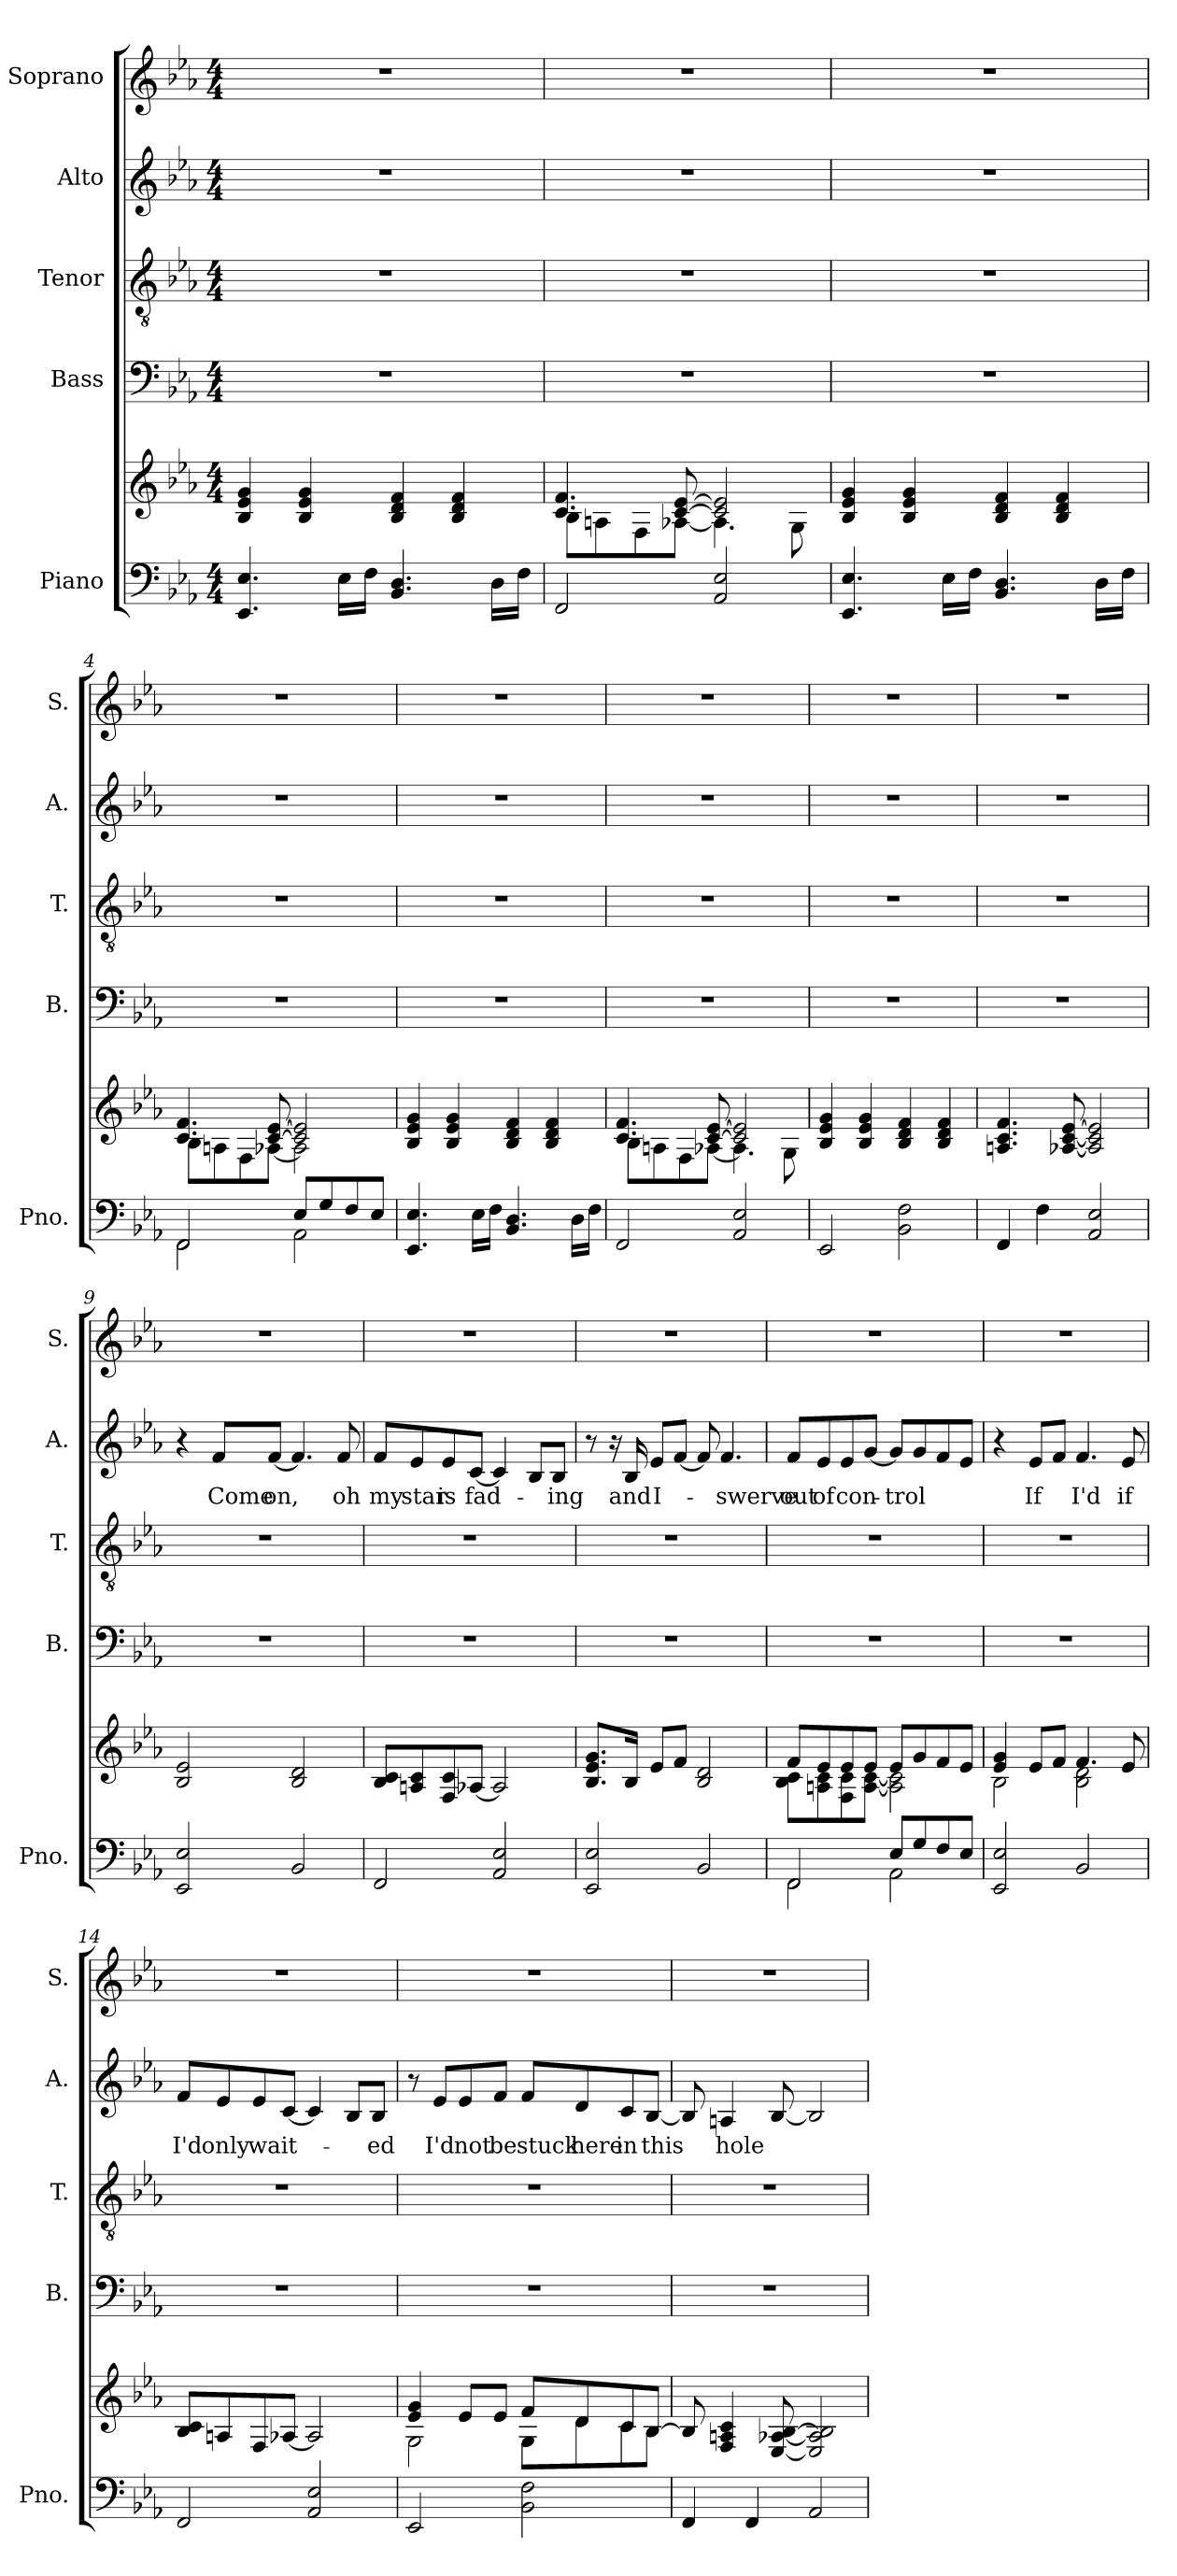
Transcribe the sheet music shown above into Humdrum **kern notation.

**kern	**kern	**kern	**kern	**kern	**text	**kern
*part5	*part5	*part4	*part3	*part2	*part2	*part1
*staff6	*staff5	*staff4	*staff3	*staff2	*staff2	*staff1
*I"Piano	*	*I"Bass	*I"Tenor	*I"Alto	*	*I"Soprano
*I'Pno.	*	*I'B.	*I'T.	*I'A.	*	*I'S.
*clefF4	*clefG2	*clefF4	*clefGv2	*clefG2	*	*clefG2
*k[b-e-a-]	*k[b-e-a-]	*k[b-e-a-]	*k[b-e-a-]	*k[b-e-a-]	*	*k[b-e-a-]
*M4/4	*M4/4	*M4/4	*M4/4	*M4/4	*	*M4/4
*MM72	*MM72	*MM72	*MM72	*MM72	*	*MM72
=1	=1	=1	=1	=1	=1	=1
4.EE-/ 4.E-/	4B-/ 4e-/ 4g/	1r	1r	1r	.	1r
.	4B-/ 4e-/ 4g/	.	.	.	.	.
16E-\LL	.	.	.	.	.	.
16F\JJ	.	.	.	.	.	.
4.BB-/ 4.D/	4B-/ 4d/ 4f/	.	.	.	.	.
.	4B-/ 4d/ 4f/	.	.	.	.	.
16D\LL	.	.	.	.	.	.
16F\JJ	.	.	.	.	.	.
=2	=2	=2	=2	=2	=2	=2
*	*^	*	*	*	*	*
2FF/	4.c/ 4.f/	8B-\L	1r	1r	1r	.	1r
.	.	8An\	.	.	.	.	.
.	.	8F\	.	.	.	.	.
.	[8c/ [8e-/	[8A-X\J	.	.	.	.	.
2AA-/ 2E-/	2c/] 2e-/]	4.A-\]	.	.	.	.	.
.	.	8G\	.	.	.	.	.
*	*v	*v	*	*	*	*	*
=3	=3	=3	=3	=3	=3	=3
4.EE-/ 4.E-/	4B-/ 4e-/ 4g/	1r	1r	1r	.	1r
.	4B-/ 4e-/ 4g/	.	.	.	.	.
16E-\LL	.	.	.	.	.	.
16F\JJ	.	.	.	.	.	.
4.BB-/ 4.D/	4B-/ 4d/ 4f/	.	.	.	.	.
.	4B-/ 4d/ 4f/	.	.	.	.	.
16D\LL	.	.	.	.	.	.
16F\JJ	.	.	.	.	.	.
=4	=4	=4	=4	=4	=4	=4
*^	*^	*	*	*	*	*
2FF/	2FF\	4.c/ 4.f/	8B-\L	1r	1r	1r	.	1r
.	.	.	8An\	.	.	.	.	.
.	.	.	8F\	.	.	.	.	.
.	.	[8c/ [8e-/	[8A-X\J	.	.	.	.	.
8E-/L	2AA-\	2c/] 2e-/]	2A-\]	.	.	.	.	.
8G/	.	.	.	.	.	.	.	.
8F/	.	.	.	.	.	.	.	.
8E-/J	.	.	.	.	.	.	.	.
*v	*v	*	*	*	*	*	*	*
*	*v	*v	*	*	*	*	*
!!LO:PB:g=z
=5	=5	=5	=5	=5	=5	=5
4.EE-/ 4.E-/	4B-/ 4e-/ 4g/	1r	1r	1r	.	1r
.	4B-/ 4e-/ 4g/	.	.	.	.	.
16E-\LL	.	.	.	.	.	.
16F\JJ	.	.	.	.	.	.
4.BB-/ 4.D/	4B-/ 4d/ 4f/	.	.	.	.	.
.	4B-/ 4d/ 4f/	.	.	.	.	.
16D\LL	.	.	.	.	.	.
16F\JJ	.	.	.	.	.	.
=6	=6	=6	=6	=6	=6	=6
*	*^	*	*	*	*	*
2FF/	4.c/ 4.f/	8B-\L	1r	1r	1r	.	1r
.	.	8An\	.	.	.	.	.
.	.	8F\	.	.	.	.	.
.	[8c/ [8e-/	[8A-X\J	.	.	.	.	.
2AA-/ 2E-/	2c/] 2e-/]	4.A-\]	.	.	.	.	.
.	.	8G\	.	.	.	.	.
*	*v	*v	*	*	*	*	*
=7	=7	=7	=7	=7	=7	=7
2EE-/	4B-/ 4e-/ 4g/	1r	1r	1r	.	1r
.	4B-/ 4e-/ 4g/	.	.	.	.	.
2BB-\ 2F\	4B-/ 4d/ 4f/	.	.	.	.	.
.	4B-/ 4d/ 4f/	.	.	.	.	.
=8	=8	=8	=8	=8	=8	=8
4FF/	4.An/ 4.c/ 4.f/	1r	1r	1r	.	1r
4F\	.	.	.	.	.	.
.	[8A-X/ [8c/ [8e-/	.	.	.	.	.
2AA-/ 2E-/	2A-/] 2c/] 2e-/]	.	.	.	.	.
=9	=9	=9	=9	=9	=9	=9
2EE-/ 2E-/	2B-/ 2e-/	1r	1r	4r	.	1r
!	!	!	!	!	!LO:LY:b	!
.	.	.	.	8f/L	Come	.
!	!	!	!	!	!LO:LY:b	!
.	.	.	.	[8f/J	on,	.
2BB-/	2B-/ 2d/	.	.	4.f/]	.	.
!	!	!	!	!	!LO:LY:b	!
.	.	.	.	8f/	oh	.
!!LO:LB:g=z
=10	=10	=10	=10	=10	=10	=10
!	!	!	!	!	!LO:LY:b	!
2FF/	8B-/ 8c/L	1r	1r	8f/L	my	1r
!	!	!	!	!	!LO:LY:b	!
.	8An/ 8c/	.	.	8e-/	star	.
!	!	!	!	!	!LO:LY:b	!
.	8F/ 8c/	.	.	8e-/	is	.
!	!	!	!	!	!LO:LY:b	!
.	[8A-X/J	.	.	[8c/J	fad-	.
2AA-/ 2E-/	2A-/]	.	.	4c/]	.	.
.	.	.	.	8B-/L	.	.
!	!	!	!	!	!LO:LY:b	!
.	.	.	.	8B-/J	-ing	.
=11	=11	=11	=11	=11	=11	=11
2EE-/ 2E-/	8.B-/ 8.e-/ 8.g/L	1r	1r	8r	.	1r
.	.	.	.	16r	.	.
!	!	!	!	!	!LO:LY:b	!
.	16B-/Jk	.	.	16B-/	and	.
!	!	!	!	!	!LO:LY:b	!
.	8e-/L	.	.	8e-/L	I-	.
.	8f/J	.	.	[8f/J	.	.
2BB-/	2B-/ 2d/	.	.	8f/]	.	.
!	!	!	!	!	!LO:LY:b	!
.	.	.	.	4.f/	-swerve	.
=12	=12	=12	=12	=12	=12	=12
*^	*^	*	*	*	*	*
!	!	!	!	!	!	!	!LO:LY:b	!
2FF/	2FF\	8f/L	8B-\ 8c\L	1r	1r	8f/L	out	1r
!	!	!	!	!	!	!	!LO:LY:b	!
.	.	8e-/	8An\ 8c\	.	.	8e-/	of	.
!	!	!	!	!	!	!	!LO:LY:b	!
.	.	8e-/	8F\ 8c\	.	.	8e-/	con-	.
.	.	8e-/J	[8A\ [8c\J	.	.	[8g/J	.	.
!	!	!	!	!	!	!	!LO:LY:b	!
8E-/L	2AA-\	8e-/L	2A\] 2c\]	.	.	8g/L]	-trol	.
8G/	.	8g/	.	.	.	8g/	.	.
8F/	.	8f/	.	.	.	8f/	.	.
8E-/J	.	8e-/J	.	.	.	8e-/J	.	.
*v	*v	*	*	*	*	*	*	*
!!LO:PB:g=z
=13	=13	=13	=13	=13	=13	=13	=13
2EE-/ 2E-/	4e-/ 4g/	2B-\	1r	1r	4r	.	1r
!	!	!	!	!	!	!LO:LY:b	!
.	8e-/L	.	.	.	8e-/L	If	.
.	8f/J	.	.	.	8f/J	.	.
!	!	!	!	!	!	!LO:LY:b	!
2BB-/	4.f/	2B-\ 2d\	.	.	4.f/	I'd	.
!	!	!	!	!	!	!LO:LY:b	!
.	8e-/	.	.	.	8e-/	if	.
*	*v	*v	*	*	*	*	*
=14	=14	=14	=14	=14	=14	=14
!	!	!	!	!	!LO:LY:b	!
2FF/	8B-/ 8c/L	1r	1r	8f/L	I'd	1r
!	!	!	!	!	!LO:LY:b	!
.	8An/	.	.	8e-/	only	.
!	!	!	!	!	!LO:LY:b	!
.	8F/	.	.	8e-/	wait-	.
.	[8A-X/J	.	.	[8c/J	.	.
2AA-/ 2E-/	2A-/]	.	.	4c/]	.	.
.	.	.	.	8B-/L	.	.
!	!	!	!	!	!LO:LY:b	!
.	.	.	.	8B-/J	-ed	.
=15	=15	=15	=15	=15	=15	=15
*	*^	*	*	*	*	*
2EE-/	4e-/ 4g/	2G\	1r	1r	8r	.	1r
!	!	!	!	!	!	!LO:LY:b	!
.	.	.	.	.	8e-/L	I'd	.
!	!	!	!	!	!	!LO:LY:b	!
.	8e-/L	.	.	.	8e-/	not	.
!	!	!	!	!	!	!LO:LY:b	!
.	8e-/J	.	.	.	8f/J	be	.
!	!	!	!	!	!	!LO:LY:b	!
2BB-\ 2F\	8f/L	8G\L	.	.	8f/L	stuck	.
!	!	!	!	!	!	!LO:LY:b	!
.	8d/	8d\	.	.	8d/	here	.
!	!	!	!	!	!	!LO:LY:b	!
.	8c/	8c\	.	.	8c/	in	.
!	!	!	!	!	!	!LO:LY:b	!
.	[8B-/J	8B-\J	.	.	[8B-/J	this	.
*	*v	*v	*	*	*	*	*
=16	=16	=16	=16	=16	=16	=16
4FF/	8B-/]	1r	1r	8B-/]	.	1r
!	!	!	!	!	!LO:LY:b	!
.	4F/ 4An/ 4c/	.	.	4An/	hole	.
4FF/	.	.	.	.	.	.
.	[8E-/ [8A-X/ [8B-/	.	.	[8B-/	.	.
2AA-/	2E-/] 2A-/] 2B-/]	.	.	2B-/]	.	.
=	=	=	=	=	=	=
*-	*-	*-	*-	*-	*-	*-
